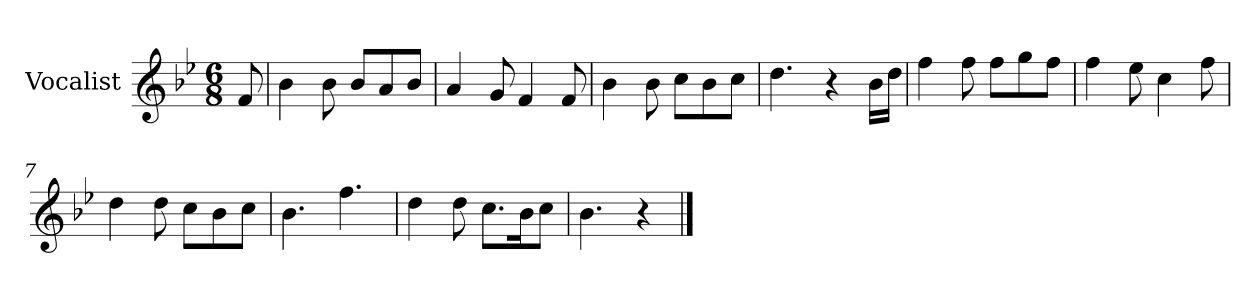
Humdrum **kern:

**kern
*part1
*staff1
*I"Vocalist
*k[b-e-]
*B-:
*M6/8
=
8f
=1
4b-
8b-
8b-L
8a
8b-J
=2
4a
8g
4f
8f
=3
4b-
8b-
8ccL
8b-
8ccJ
=4
4.dd
4r
16b-LL
16ddJJ
=5
4ff
8ff
8ffL
8gg
8ffJ
=6
4ff
8ee-
4cc
8ff
=7
4dd
8dd
8ccL
8b-
8ccJ
=8
4.b-
4.ff
=9
4dd
8dd
8.ccL
16b-K
8ccJ
=10
4.b-
4r
==
*-
